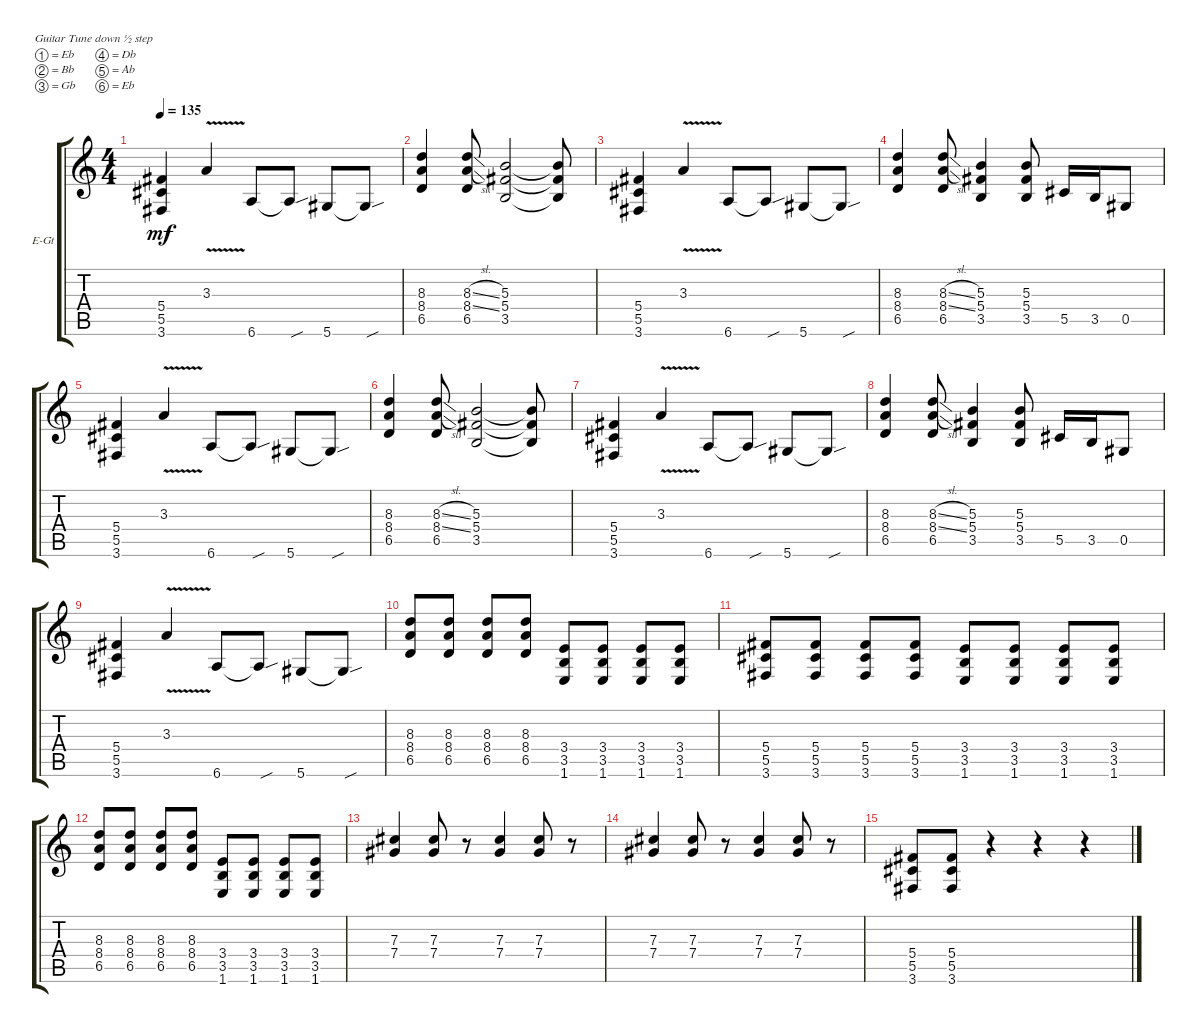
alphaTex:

\defaultSystemsLayout 4
\bracketExtendMode groupsimilarinstruments
\firstSystemTrackNameOrientation horizontal
\otherSystemsTrackNameOrientation horizontal
\track ("Electric Guitar" "E-Gt") {instrument overdrivenguitar}
\staff {score tabs}
\tuning (Eb4 Bb3 Gb3 Db3 Ab2 Eb2)
\ts (4 4)
\tempo 135
\clef g2
\ks c
(3.6 5.5 5.4).4{dy mf} 3.3{v}.4 6.6.8 6.6{sou t}.8 5.6.8 5.6{sou t}.8 |
(6.5 8.4 8.3).4 (6.5 8.3{sl} 8.4{sl}).8 (3.5 5.4 5.3).2 (3.5{t} 5.4{t} 5.3{t}).8 |
(3.6 5.5 5.4).4 3.3{v}.4 6.6.8 6.6{sou t}.8 5.6.8 5.6{sou t}.8 |
(6.5 8.4 8.3).4 (6.5 8.3{sl} 8.4{sl}).8 (3.5 5.4 5.3).4 (3.5 5.4 5.3).8 5.5.16 3.5.16 0.5.8 |
(3.6 5.5 5.4).4 3.3{v}.4 6.6.8 6.6{sou t}.8 5.6.8 5.6{sou t}.8 |
(6.5 8.4 8.3).4 (6.5 8.3{sl} 8.4{sl}).8 (3.5 5.4 5.3).2 (3.5{t} 5.4{t} 5.3{t}).8 |
(3.6 5.5 5.4).4 3.3{v}.4 6.6.8 6.6{sou t}.8 5.6.8 5.6{sou t}.8 |
(6.5 8.4 8.3).4 (6.5 8.3{sl} 8.4{sl}).8 (3.5 5.4 5.3).4 (3.5 5.4 5.3).8 5.5.16 3.5.16 0.5.8 |
(3.6 5.5 5.4).4 3.3{v}.4 6.6.8 6.6{sou t}.8 5.6.8 5.6{sou t}.8 |
(6.5 8.4 8.3).8 (6.5 8.3 8.4).8 (6.5 8.3 8.4).8 (6.5 8.3 8.4).8 (3.5 3.4 1.6).8 (3.5 3.4 1.6).8 (3.5 3.4 1.6).8 (3.5 3.4 1.6).8 |
(5.5 5.4 3.6).8 (5.5 5.4 3.6).8 (5.5 5.4 3.6).8 (5.5 5.4 3.6).8 (3.5 3.4 1.6).8 (3.5 3.4 1.6).8 (3.5 3.4 1.6).8 (3.5 3.4 1.6).8 |
(6.5 8.4 8.3).8 (6.5 8.4 8.3).8 (6.5 8.4 8.3).8 (6.5 8.4 8.3).8 (3.5 3.4 1.6).8 (3.5 3.4 1.6).8 (3.5 3.4 1.6).8 (3.5 3.4 1.6).8 |
(7.4 7.3).4 (7.4 7.3).8 r.8 (7.4 7.3).4 (7.4 7.3).8 r.8 |
(7.4 7.3).4 (7.4 7.3).8 r.8 (7.4 7.3).4 (7.4 7.3).8 r.8 |
(3.6 5.5 5.4).8 (3.6 5.5 5.4).8 r.4 r.4 r.4
